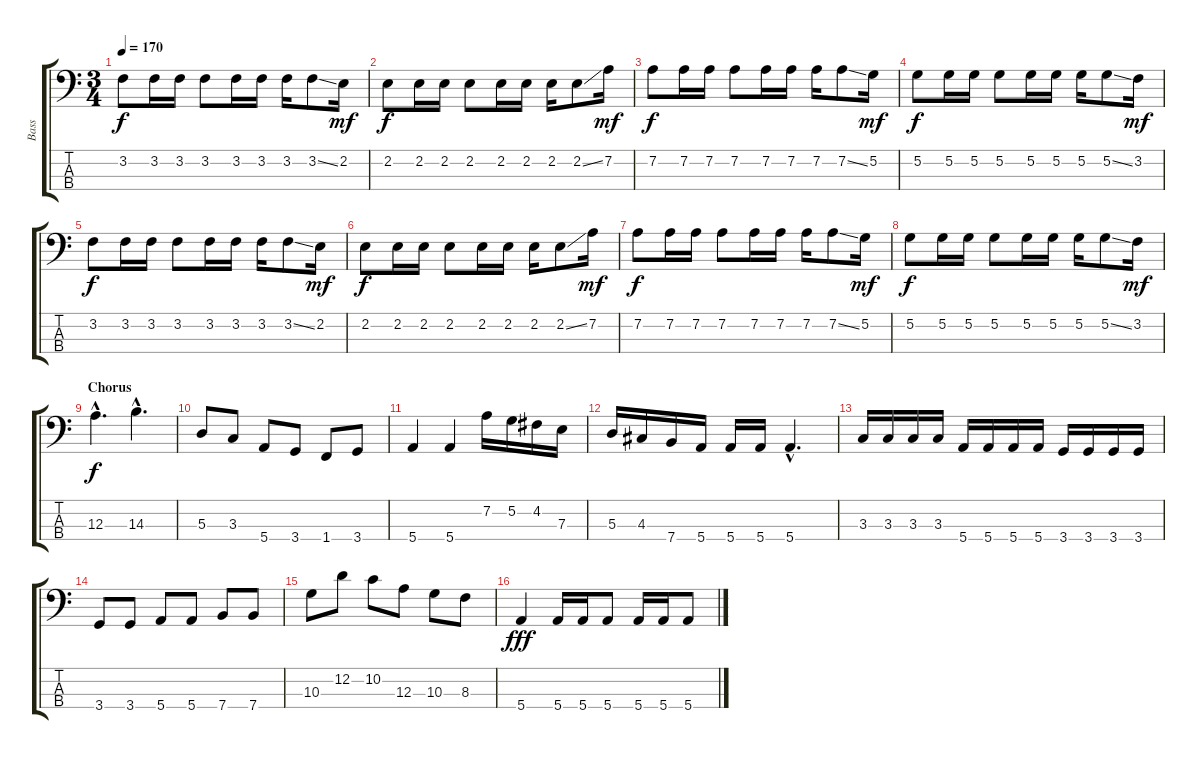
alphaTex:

\track ("Bass" "Bass") {instrument electricbassfinger}
\staff {score tabs}
\tuning (G2 D2 A1 E1) {hide}
\ts (3 4)
\tempo 170
\clef f4
\ks c
3.2.8{dy f} 3.2.16 3.2.16 3.2.8 3.2.16 3.2.16 3.2.16 3.2{ss}.8 2.2.16{dy mf} |
2.2.8{dy f} 2.2.16 2.2.16 2.2.8 2.2.16 2.2.16 2.2.16 2.2{ss}.8 7.2.16{dy mf} |
7.2.8{dy f} 7.2.16 7.2.16 7.2.8 7.2.16 7.2.16 7.2.16 7.2{ss}.8 5.2.16{dy mf} |
5.2.8{dy f} 5.2.16 5.2.16 5.2.8 5.2.16 5.2.16 5.2.16 5.2{ss}.8 3.2.16{dy mf} |
3.2.8{dy f} 3.2.16 3.2.16 3.2.8 3.2.16 3.2.16 3.2.16 3.2{ss}.8 2.2.16{dy mf} |
2.2.8{dy f} 2.2.16 2.2.16 2.2.8 2.2.16 2.2.16 2.2.16 2.2{ss}.8 7.2.16{dy mf} |
7.2.8{dy f} 7.2.16 7.2.16 7.2.8 7.2.16 7.2.16 7.2.16 7.2{ss}.8 5.2.16{dy mf} |
5.2.8{dy f} 5.2.16 5.2.16 5.2.8 5.2.16 5.2.16 5.2.16 5.2{ss}.8 3.2.16{dy mf} |
\section ("" "Chorus")
12.3{hac}.4{d dy f} 14.3{hac}.4{d} |
5.3.8 3.3.8 5.4.8 3.4.8 1.4.8 3.4.8 |
5.4.4 5.4.4 7.2.16 5.2.16 4.2.16 7.3.16 |
5.3.16 4.3.16 7.4.16 5.4.16 5.4.16 5.4.16 5.4{hac}.4{d} |
3.3.16 3.3.16 3.3.16 3.3.16 5.4.16 5.4.16 5.4.16 5.4.16 3.4.16 3.4.16 3.4.16 3.4.16 |
3.4.8 3.4.8 5.4.8 5.4.8 7.4.8 7.4.8 |
10.3.8 12.2.8 10.2.8 12.3.8 10.3.8 8.3.8 |
5.4.4{dy fff} 5.4.16 5.4.16 5.4.8 5.4.16 5.4.16 5.4.8
